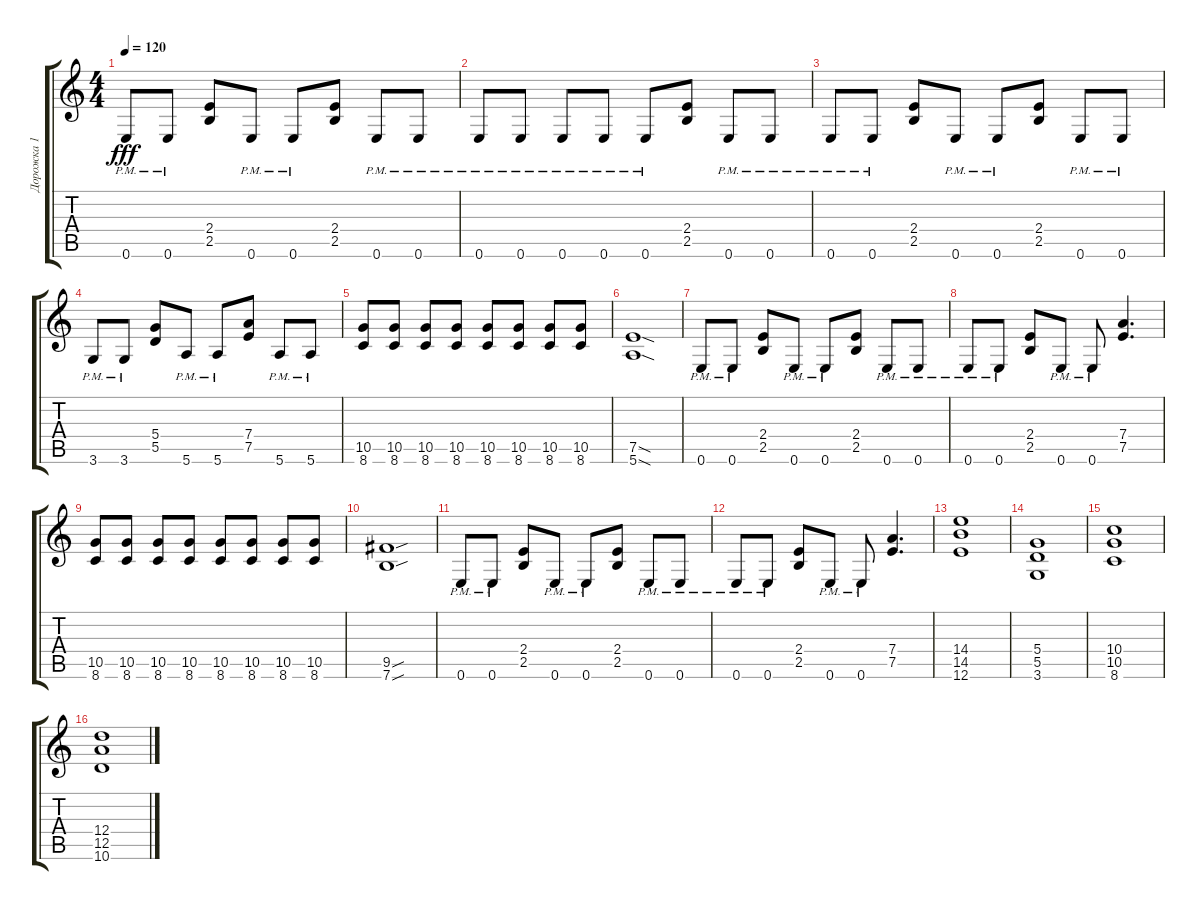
\track ("Дорожка 1" "Дорожка 1") {instrument distortionguitar}
\staff {score tabs}
\tuning (E4 B3 G3 D3 A2 E2) {hide}
\ts (4 4)
\tempo 120
\clef g2
\ks c
0.6{pm}.8{dy fff} 0.6{pm}.8 (2.4 2.5).8 0.6{pm}.8 0.6{pm}.8 (2.4 2.5).8 0.6{pm}.8 0.6{pm}.8 |
0.6{pm}.8 0.6{pm}.8 0.6{pm}.8 0.6{pm}.8 0.6{pm}.8 (2.4 2.5).8 0.6{pm}.8 0.6{pm}.8 |
0.6{pm}.8 0.6{pm}.8 (2.4 2.5).8 0.6{pm}.8 0.6{pm}.8 (2.4 2.5).8 0.6{pm}.8 0.6{pm}.8 |
3.6{pm}.8 3.6{pm}.8 (5.4 5.5).8 5.6{pm}.8 5.6{pm}.8 (7.4 7.5).8 5.6{pm}.8 5.6{pm}.8 |
(10.5 8.6).8 (10.5 8.6).8 (10.5 8.6).8 (10.5 8.6).8 (10.5 8.6).8 (10.5 8.6).8 (10.5 8.6).8 (10.5 8.6).8 |
(7.5{sod} 5.6{sod}).1 |
0.6{pm}.8 0.6{pm}.8 (2.4 2.5).8 0.6{pm}.8 0.6{pm}.8 (2.4 2.5).8 0.6{pm}.8 0.6{pm}.8 |
0.6{pm}.8 0.6{pm}.8 (2.4 2.5).8 0.6{pm}.8 0.6{pm}.8 (7.4 7.5).4{d} |
(10.5 8.6).8 (10.5 8.6).8 (10.5 8.6).8 (10.5 8.6).8 (10.5 8.6).8 (10.5 8.6).8 (10.5 8.6).8 (10.5 8.6).8 |
(9.5{sou} 7.6{sou}).1 |
0.6{pm}.8 0.6{pm}.8 (2.4 2.5).8 0.6{pm}.8 0.6{pm}.8 (2.4 2.5).8 0.6{pm}.8 0.6{pm}.8 |
0.6{pm}.8 0.6{pm}.8 (2.4 2.5).8 0.6{pm}.8 0.6{pm}.8 (7.4 7.5).4{d} |
(14.4 14.5 12.6).1 |
(5.4 5.5 3.6).1 |
(10.4 10.5 8.6).1 |
(12.4 12.5 10.6).1
